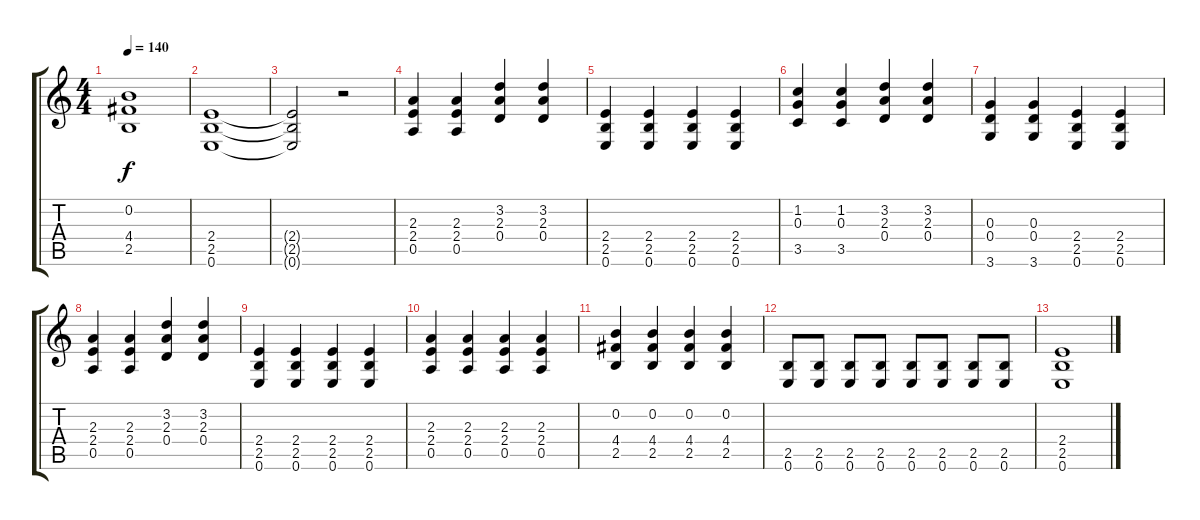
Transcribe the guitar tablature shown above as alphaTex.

\track "" {instrument distortionguitar}
\staff {score tabs}
\tuning (E4 B3 G3 D3 A2 E2) {hide}
\ts (4 4)
\tempo 140
\clef g2
\ks c
(0.2 4.4 2.5).1{dy f} |
(2.4 2.5 0.6).1 |
(2.4{t} 2.5{t} 0.6{t}).2 r.2 |
(2.3 2.4 0.5).4 (2.3 2.4 0.5).4 (3.2 2.3 0.4).4 (3.2 2.3 0.4).4 |
(2.4 2.5 0.6).4 (2.4 2.5 0.6).4 (2.4 2.5 0.6).4 (2.4 2.5 0.6).4 |
(1.2 0.3 3.5).4 (1.2 0.3 3.5).4 (3.2 2.3 0.4).4 (3.2 2.3 0.4).4 |
(0.3 0.4 3.6).4 (0.3 0.4 3.6).4 (2.4 2.5 0.6).4 (2.4 2.5 0.6).4 |
(2.3 2.4 0.5).4 (2.3 2.4 0.5).4 (3.2 2.3 0.4).4 (3.2 2.3 0.4).4 |
(2.4 2.5 0.6).4 (2.4 2.5 0.6).4 (2.4 2.5 0.6).4 (2.4 2.5 0.6).4 |
(2.3 2.4 0.5).4 (2.3 2.4 0.5).4 (2.3 2.4 0.5).4 (2.3 2.4 0.5).4 |
(0.2 4.4 2.5).4 (0.2 4.4 2.5).4 (0.2 4.4 2.5).4 (0.2 4.4 2.5).4 |
(2.5 0.6).8 (2.5 0.6).8 (2.5 0.6).8 (2.5 0.6).8 (2.5 0.6).8 (2.5 0.6).8 (2.5 0.6).8 (2.5 0.6).8 |
(2.4 2.5 0.6).1
